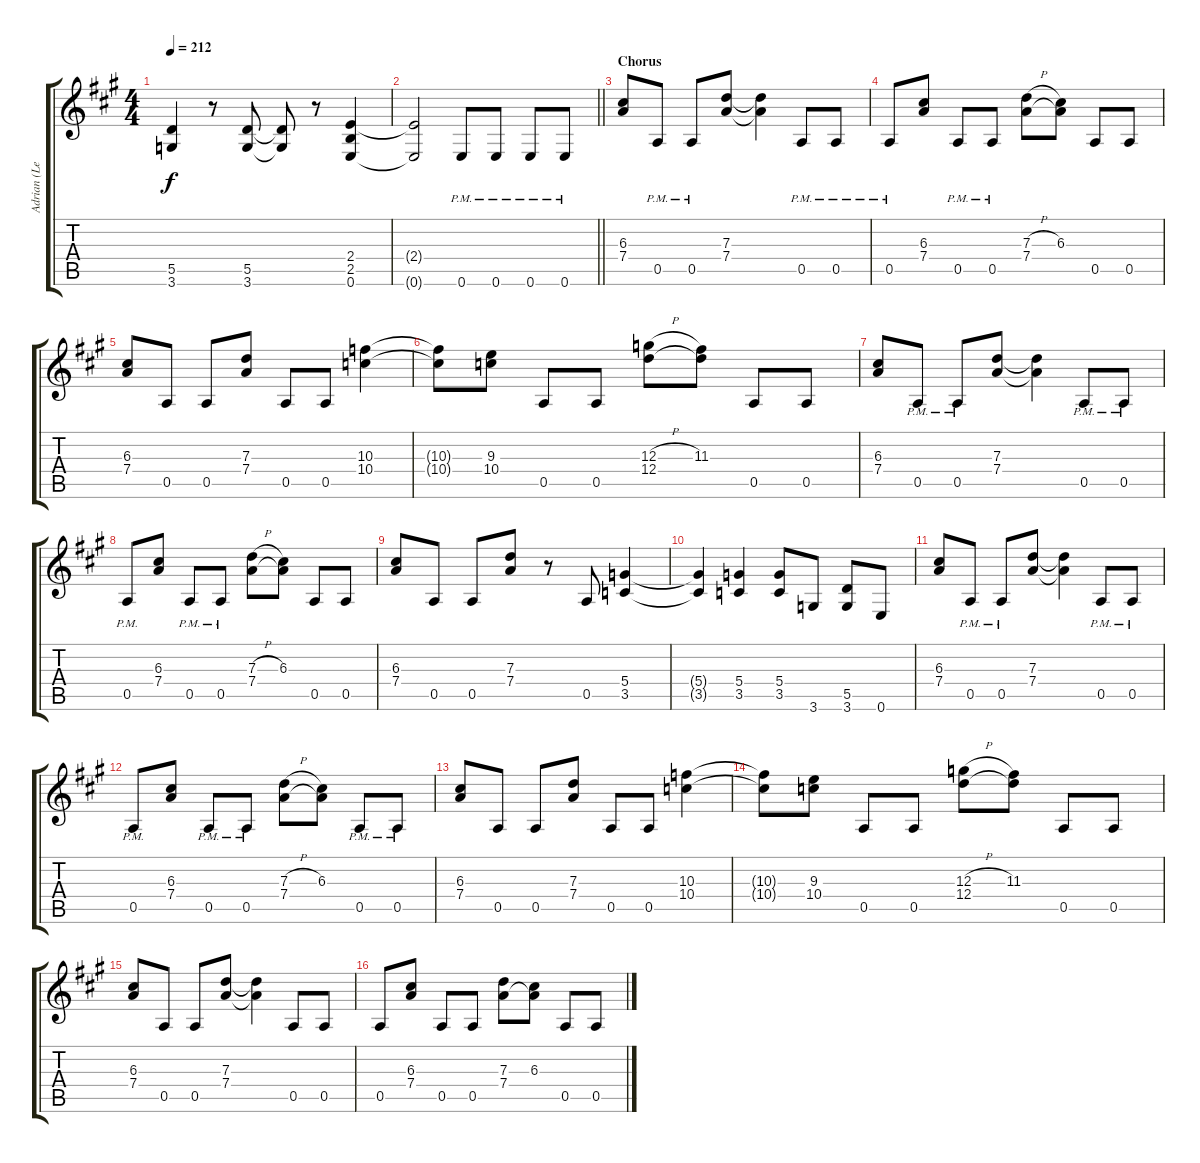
\track ("Adrian (Lead)" "Adrian (Le") {instrument overdrivenguitar}
\staff {score tabs}
\tuning (E4 B3 G3 D3 A2 E2) {hide}
\ts (4 4)
\tempo 212
\clef g2
\ks a
(5.5 3.6).4{dy f} r.8 (5.5 3.6).8 (5.5{t} 3.6{t}).8 r.8 (2.4 2.5 0.6).4 |
\barLineRight lightlight
(2.4{t} 0.6{t}).2 0.6{pm}.8 0.6{pm}.8 0.6{pm}.8 0.6{pm}.8 |
\section ("" "Chorus")
(6.3 7.4).8 0.5{pm}.8 0.5{pm}.8 (7.3 7.4).8 (7.3{t} 7.4{t}).4 0.5{pm}.8 0.5{pm}.8 |
0.5{pm}.8 (6.3 7.4).8 0.5{pm}.8 0.5{pm}.8 (7.3{h} 7.4).8 (6.3 7.4{t}).8 0.5.8 0.5.8 |
(6.3 7.4).8 0.5.8 0.5.8 (7.3 7.4).8 0.5.8 0.5.8 (10.3 10.4).4 |
(10.3{t} 10.4{t}).8 (9.3 10.4).8 0.5.8 0.5.8 (12.3{h} 12.4).8 (11.3 12.4{t}).8 0.5.8 0.5.8 |
(6.3 7.4).8 0.5{pm}.8 0.5{pm}.8 (7.3 7.4).8 (7.3{t} 7.4{t}).4 0.5{pm}.8 0.5{pm}.8 |
0.5{pm}.8 (6.3 7.4).8 0.5{pm}.8 0.5{pm}.8 (7.3{h} 7.4).8 (6.3 7.4{t}).8 0.5.8 0.5.8 |
(6.3 7.4).8 0.5.8 0.5.8 (7.3 7.4).8 r.8 0.5.8 (5.4 3.5).4 |
(5.4{t} 3.5{t}).4 (5.4 3.5).4 (5.4 3.5).8 3.6.8 (5.5 3.6).8 0.6.8 |
(6.3 7.4).8 0.5{pm}.8 0.5{pm}.8 (7.3 7.4).8 (7.3{t} 7.4{t}).4 0.5{pm}.8 0.5{pm}.8 |
0.5{pm}.8 (6.3 7.4).8 0.5{pm}.8 0.5{pm}.8 (7.3{h} 7.4).8 (6.3 7.4{t}).8 0.5{pm}.8 0.5{pm}.8 |
(6.3 7.4).8 0.5.8 0.5.8 (7.3 7.4).8 0.5.8 0.5.8 (10.3 10.4).4 |
(10.3{t} 10.4{t}).8 (9.3 10.4).8 0.5.8 0.5.8 (12.3{h} 12.4).8 (11.3 12.4{t}).8 0.5.8 0.5.8 |
(6.3 7.4).8 0.5.8 0.5.8 (7.3 7.4).8 (7.3{t} 7.4{t}).4 0.5.8 0.5.8 |
0.5.8 (6.3 7.4).8 0.5.8 0.5.8 (7.3 7.4).8 (6.3 7.4{t}).8 0.5.8 0.5.8
